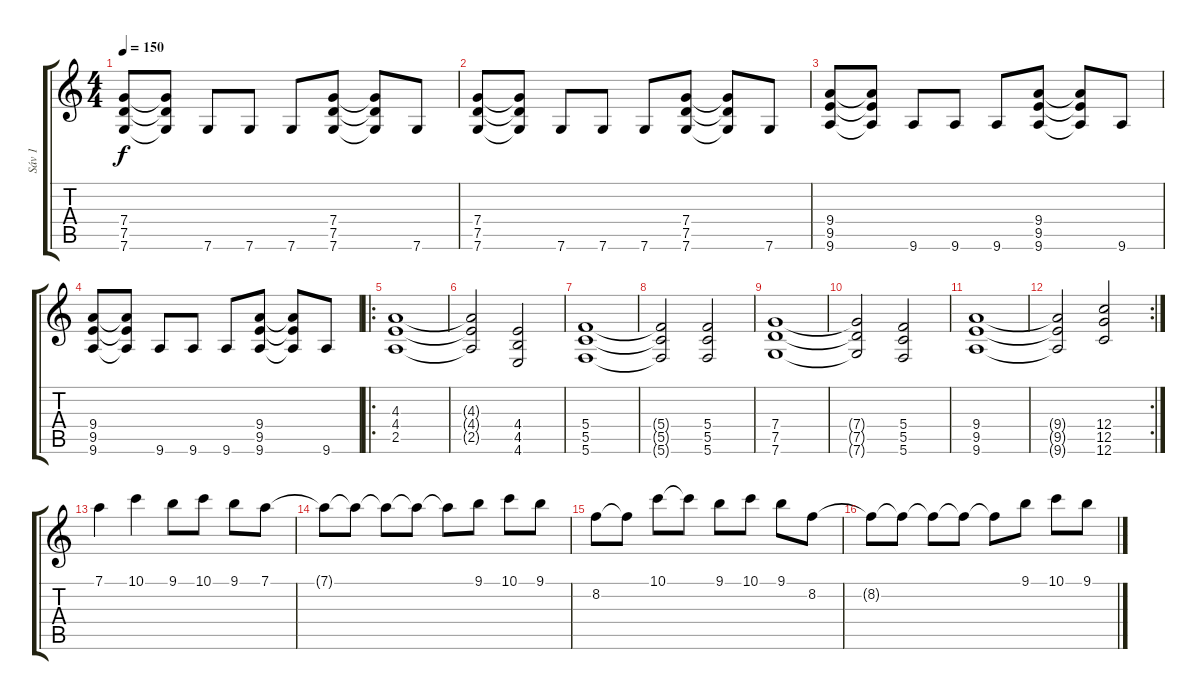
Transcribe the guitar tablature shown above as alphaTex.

\track ("Sáv 1" "Sáv 1") {instrument distortionguitar}
\staff {score tabs}
\tuning (D4 A3 F3 C3 G2 C2) {hide}
\ts (4 4)
\tempo 150
\clef g2
\ks c
(7.4 7.5 7.6).8{dy f} (7.4{t} 7.5{t} 7.6{t}).8 7.6.8 7.6.8 7.6.8 (7.4 7.5 7.6).8 (7.4{t} 7.5{t} 7.6{t}).8 7.6.8 |
(7.4 7.5 7.6).8 (7.4{t} 7.5{t} 7.6{t}).8 7.6.8 7.6.8 7.6.8 (7.4 7.5 7.6).8 (7.4{t} 7.5{t} 7.6{t}).8 7.6.8 |
(9.4 9.5 9.6).8 (9.4{t} 9.5{t} 9.6{t}).8 9.6.8 9.6.8 9.6.8 (9.4 9.5 9.6).8 (9.4{t} 9.5{t} 9.6{t}).8 9.6.8 |
(9.4 9.5 9.6).8 (9.4{t} 9.5{t} 9.6{t}).8 9.6.8 9.6.8 9.6.8 (9.4 9.5 9.6).8 (9.4{t} 9.5{t} 9.6{t}).8 9.6.8 |
\ro
(4.3 4.4 2.5).1 |
(4.3{t} 4.4{t} 2.5{t}).2 (4.4 4.5 4.6).2 |
(5.4 5.5 5.6).1 |
(5.4{t} 5.5{t} 5.6{t}).2 (5.4 5.5 5.6).2 |
(7.4 7.5 7.6).1 |
(7.4{t} 7.5{t} 7.6{t}).2 (5.4 5.5 5.6).2 |
(9.4 9.5 9.6).1 |
\rc 2
(9.4{t} 9.5{t} 9.6{t}).2 (12.4 12.5 12.6).2 |
7.1.4 10.1.4 9.1.8 10.1.8 9.1.8 7.1.8 |
7.1{t}.8 7.1{t}.8 7.1{t}.8 7.1{t}.8 7.1{t}.8 9.1.8 10.1.8 9.1.8 |
8.2.8 8.2{t}.8 10.1.8 10.1{t}.8 9.1.8 10.1.8 9.1.8 8.2.8 |
8.2{t}.8 8.2{t}.8 8.2{t}.8 8.2{t}.8 8.2{t}.8 9.1.8 10.1.8 9.1.8
